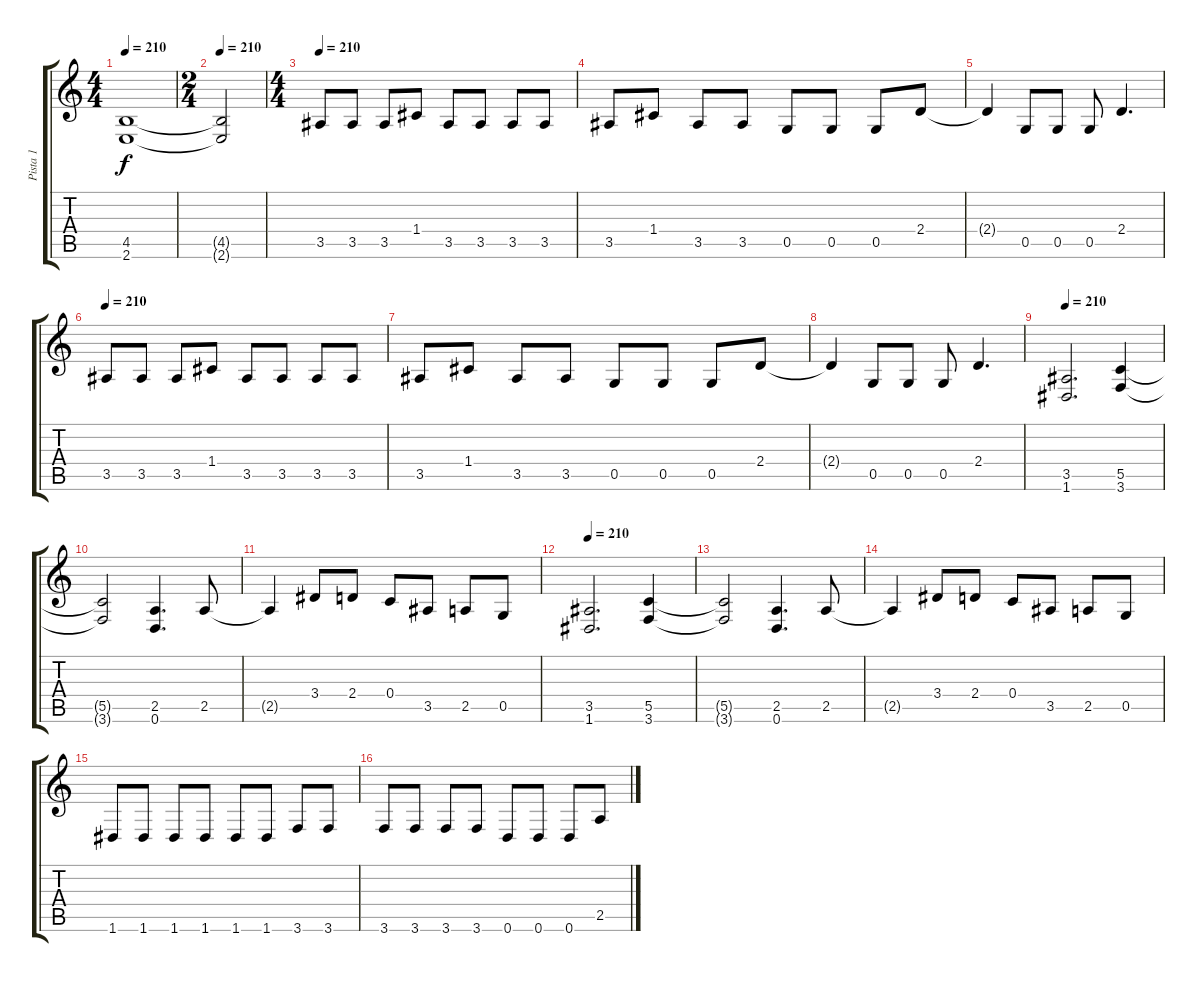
\track ("Pista 1" "Pista 1") {instrument distortionguitar}
\staff {score tabs}
\tuning (D4 A3 F3 C3 G2 D2) {hide}
\ts (4 4)
\tempo 210
\clef g2
\ks c
(4.5 2.6).1{dy f} |
\ts (2 4)
\tempo 210
(4.5{t} 2.6{t}).2 |
\ts (4 4)
\tempo 210
3.5.8 3.5.8 3.5.8 1.4.8 3.5.8 3.5.8 3.5.8 3.5.8 |
3.5.8 1.4.8 3.5.8 3.5.8 0.5.8 0.5.8 0.5.8 2.4.8 |
2.4{t}.4 0.5.8 0.5.8 0.5.8 2.4.4{d} |
\tempo 210
3.5.8 3.5.8 3.5.8 1.4.8 3.5.8 3.5.8 3.5.8 3.5.8 |
3.5.8 1.4.8 3.5.8 3.5.8 0.5.8 0.5.8 0.5.8 2.4.8 |
2.4{t}.4 0.5.8 0.5.8 0.5.8 2.4.4{d} |
\tempo 210
(3.5 1.6).2{d} (5.5 3.6).4 |
(5.5{t} 3.6{t}).2 (2.5 0.6).4{d} 2.5.8 |
2.5{t}.4 3.4.8 2.4.8 0.4.8 3.5.8 2.5.8 0.5.8 |
\tempo 210
(3.5 1.6).2{d} (5.5 3.6).4 |
(5.5{t} 3.6{t}).2 (2.5 0.6).4{d} 2.5.8 |
2.5{t}.4 3.4.8 2.4.8 0.4.8 3.5.8 2.5.8 0.5.8 |
1.6.8 1.6.8 1.6.8 1.6.8 1.6.8 1.6.8 3.6.8 3.6.8 |
3.6.8 3.6.8 3.6.8 3.6.8 0.6.8 0.6.8 0.6.8 2.5.8
